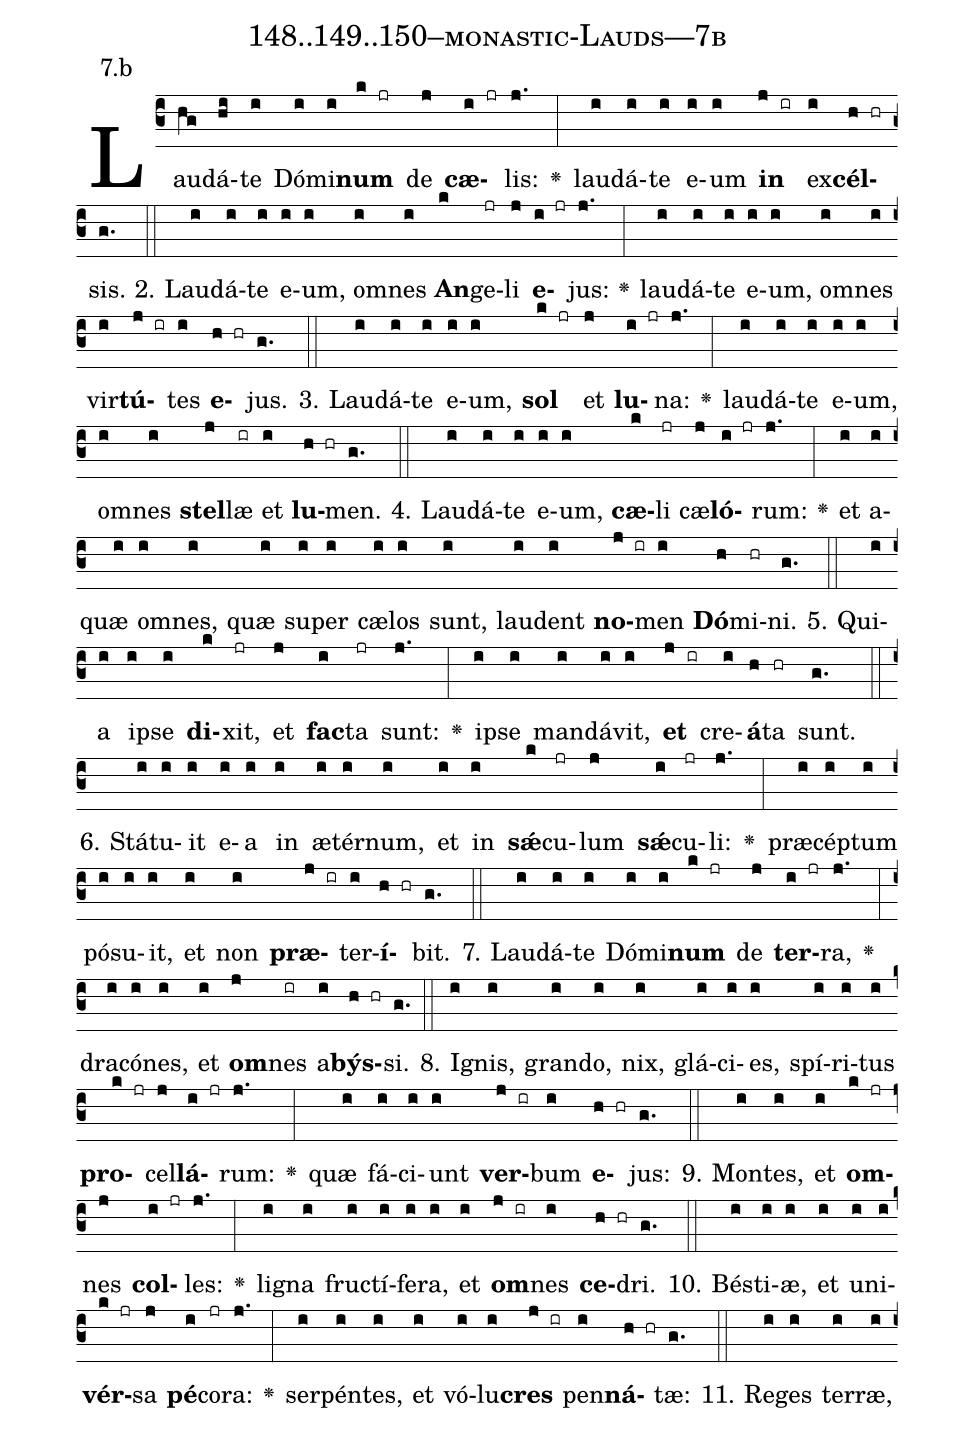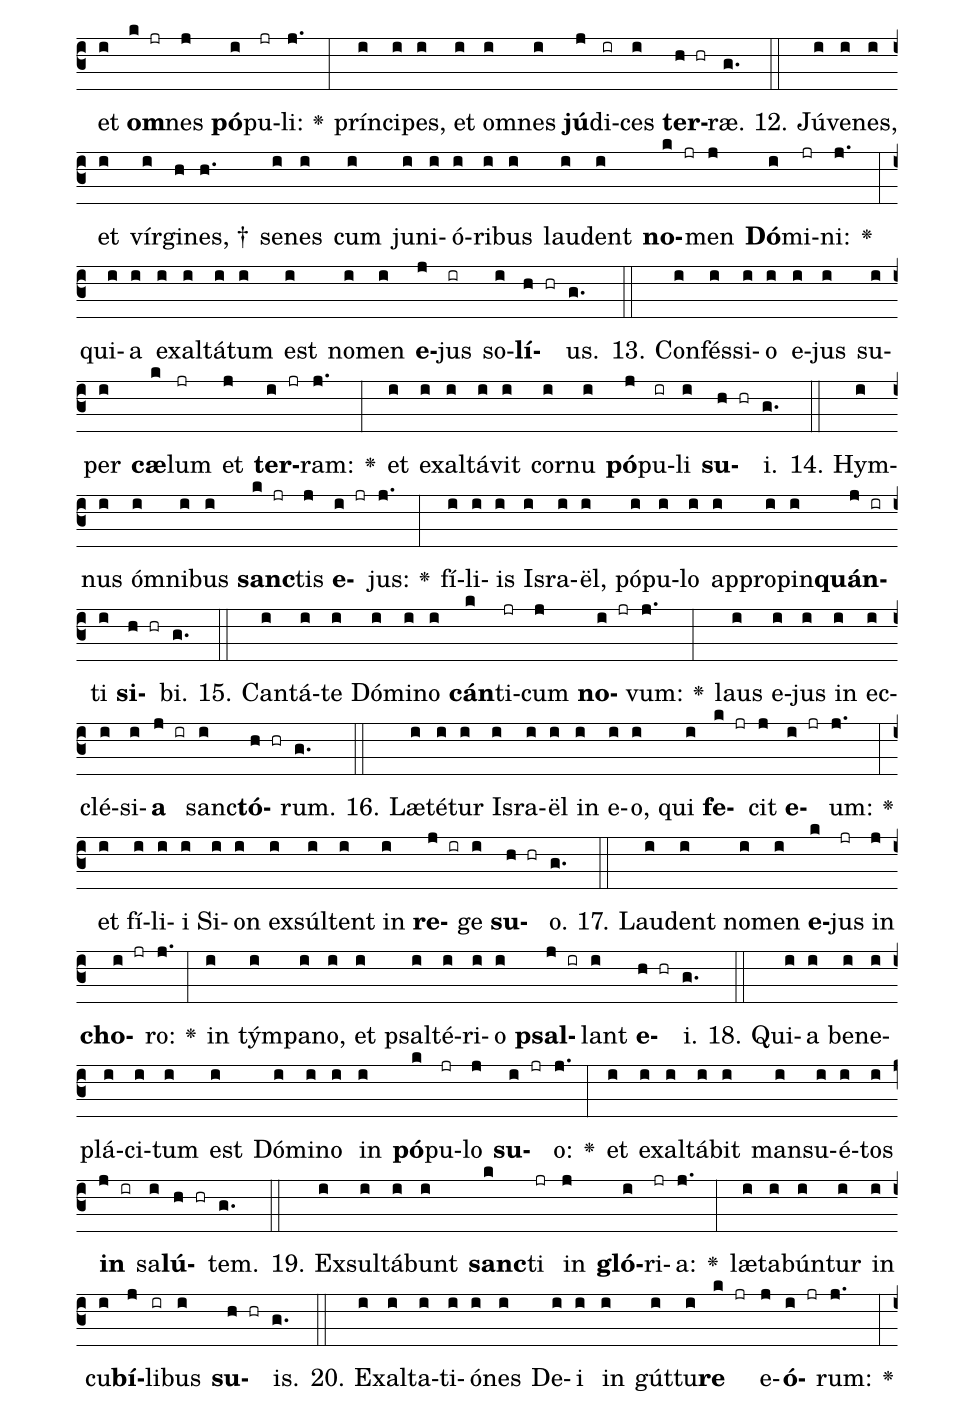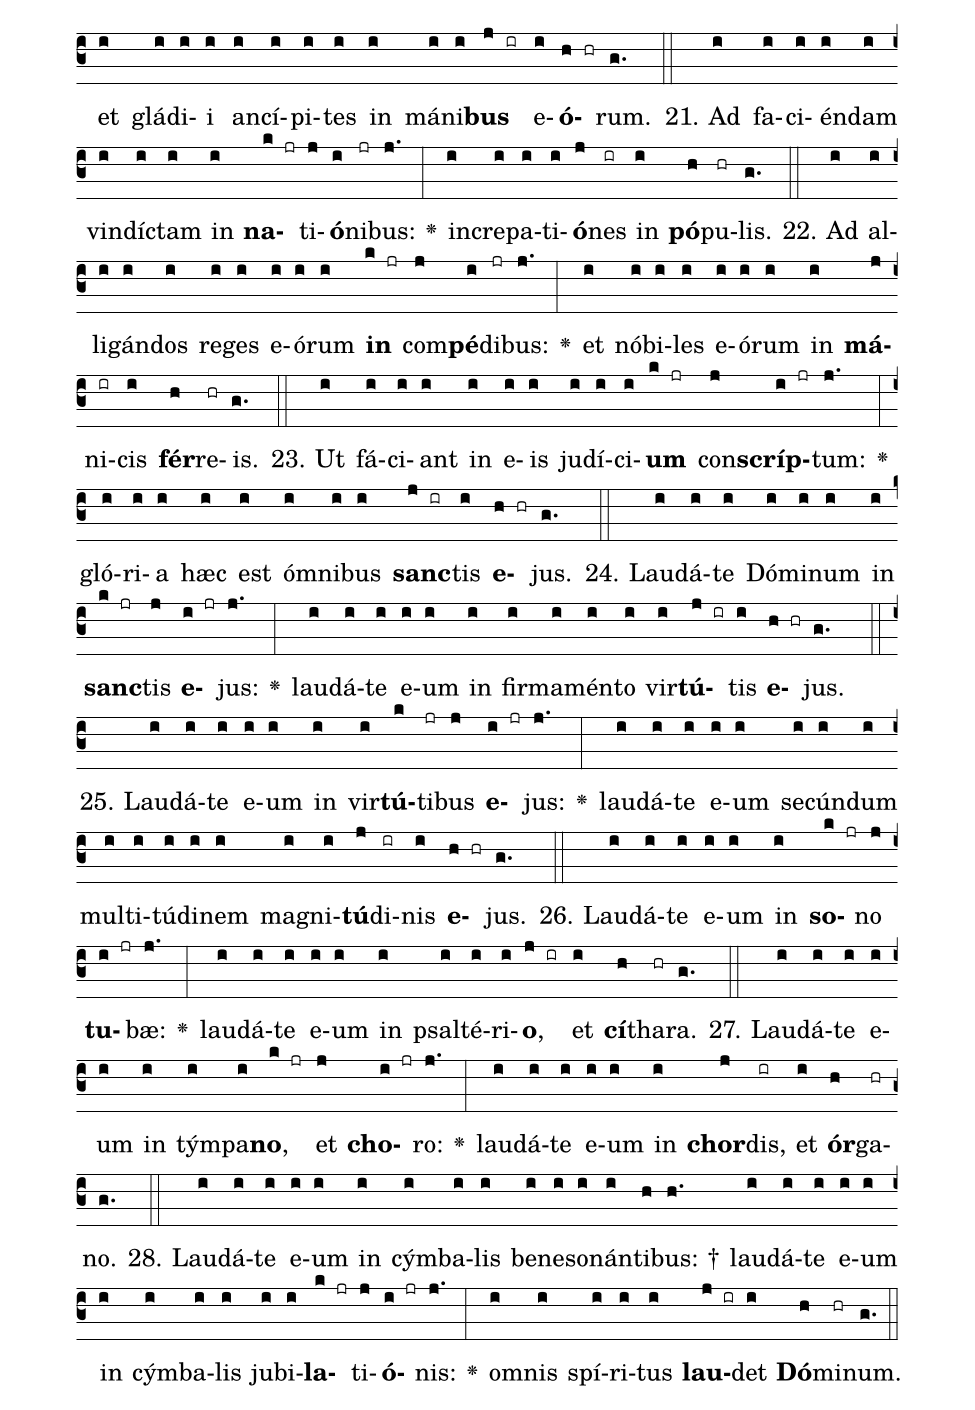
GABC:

name: 148..149..150--monastic-Lauds---7b;
annotation: 7.b;
%%
(c3)Lau(hg)dá(hi)te(i) Dó(i)mi(i)<b>num</b>(k jr) de(j) <b>cæ</b>(i jr)lis:(j.) <v>\greheightstar</v>(:) lau(i)dá(i)te(i) e(i)um(i) <b>in</b>(j ir) ex(i)<b>cél</b>(h hr)sis.(g.) (::)
2. Lau(i)dá(i)te(i) e(i)um,(i) om(i)nes(i) <b>An</b>(k)ge(jr)li(j) <b>e</b>(i jr)jus:(j.) <v>\greheightstar</v>(:) lau(i)dá(i)te(i) e(i)um,(i) om(i)nes(i) vir(i)<b>tú</b>(j ir)tes(i) <b>e</b>(h hr)jus.(g.) (::)
3. Lau(i)dá(i)te(i) e(i)um,(i) <b>sol</b>(k jr) et(j) <b>lu</b>(i jr)na:(j.) <v>\greheightstar</v>(:) lau(i)dá(i)te(i) e(i)um,(i) om(i)nes(i) <b>stel</b>(j)læ(ir) et(i) <b>lu</b>(h hr)men.(g.) (::)
4. Lau(i)dá(i)te(i) e(i)um,(i) <b>cæ</b>(k)li(jr) cæ(j)<b>ló</b>(i jr)rum:(j.) <v>\greheightstar</v>(:) et(i) a(i)quæ(i) om(i)nes,(i) quæ(i) su(i)per(i) cæ(i)los(i) sunt,(i) lau(i)dent(i) <b>no</b>(j ir)men(i) <b>Dó</b>(h)mi(hr)ni.(g.) (::)
5. Qui(i)a(i) ip(i)se(i) <b>di</b>(k)xit,(jr) et(j) <b>fac</b>(i)ta(jr) sunt:(j.) <v>\greheightstar</v>(:) ip(i)se(i) man(i)dá(i)vit,(i) <b>et</b>(j ir) cre(i)<b>á</b>(h)ta(hr) sunt.(g.) (::)
6. Stá(i)tu(i)it(i) e(i)a(i) in(i) æ(i)tér(i)num,(i) et(i) in(i) <b>sǽ</b>(k)cu(jr)lum(j) <b>sǽ</b>(i)cu(jr)li:(j.) <v>\greheightstar</v>(:) præ(i)cép(i)tum(i) pó(i)su(i)it,(i) et(i) non(i) <b>præ</b>(j ir)ter(i)<b>í</b>(h hr)bit.(g.) (::)
7. Lau(i)dá(i)te(i) Dó(i)mi(i)<b>num</b>(k jr) de(j) <b>ter</b>(i jr)ra,(j.) <v>\greheightstar</v>(:) dra(i)có(i)nes,(i) et(i) <b>om</b>(j)nes(ir) a(i)<b>býs</b>(h hr)si.(g.) (::)
8. I(i)gnis,(i) gran(i)do,(i) nix,(i) glá(i)ci(i)es,(i) spí(i)ri(i)tus(i) <b>pro</b>(k jr)cel(j)<b>lá</b>(i jr)rum:(j.) <v>\greheightstar</v>(:) quæ(i) fá(i)ci(i)unt(i) <b>ver</b>(j ir)bum(i) <b>e</b>(h hr)jus:(g.) (::)
9. Mon(i)tes,(i) et(i) <b>om</b>(k jr)nes(j) <b>col</b>(i jr)les:(j.) <v>\greheightstar</v>(:) li(i)gna(i) fruc(i)tí(i)fe(i)ra,(i) et(i) <b>om</b>(j ir)nes(i) <b>ce</b>(h hr)dri.(g.) (::)
10. Bés(i)ti(i)æ,(i) et(i) u(i)ni(i)<b>vér</b>(k jr)sa(j) <b>pé</b>(i)co(jr)ra:(j.) <v>\greheightstar</v>(:) ser(i)pén(i)tes,(i) et(i) vó(i)lu(i)<b>cres</b>(j ir) pen(i)<b>ná</b>(h hr)tæ:(g.) (::)
11. Re(i)ges(i) ter(i)ræ,(i) et(i) <b>om</b>(k jr)nes(j) <b>pó</b>(i)pu(jr)li:(j.) <v>\greheightstar</v>(:) prín(i)ci(i)pes,(i) et(i) om(i)nes(i) <b>jú</b>(j)di(ir)ces(i) <b>ter</b>(h hr)ræ.(g.) (::)
12. Jú(i)ve(i)nes,(i) et(i) vír(i)gi(h)nes, †(h.) se(i)nes(i) cum(i) ju(i)ni(i)ó(i)ri(i)bus(i) lau(i)dent(i) <b>no</b>(k jr)men(j) <b>Dó</b>(i)mi(jr)ni:(j.) <v>\greheightstar</v>(:) qui(i)a(i) ex(i)al(i)tá(i)tum(i) est(i) no(i)men(i) <b>e</b>(j)jus(ir) so(i)<b>lí</b>(h hr)us.(g.) (::)
13. Con(i)fés(i)si(i)o(i) e(i)jus(i) su(i)per(i) <b>cæ</b>(k)lum(jr) et(j) <b>ter</b>(i jr)ram:(j.) <v>\greheightstar</v>(:) et(i) ex(i)al(i)tá(i)vit(i) cor(i)nu(i) <b>pó</b>(j)pu(ir)li(i) <b>su</b>(h hr)i.(g.) (::)
14. Hym(i)nus(i) óm(i)ni(i)bus(i) <b>sanc</b>(k jr)tis(j) <b>e</b>(i jr)jus:(j.) <v>\greheightstar</v>(:) fí(i)li(i)is(i) Is(i)ra(i)ël,(i) pó(i)pu(i)lo(i) ap(i)pro(i)pin(i)<b>quán</b>(j ir)ti(i) <b>si</b>(h hr)bi.(g.) (::)
15. Can(i)tá(i)te(i) Dó(i)mi(i)no(i) <b>cán</b>(k)ti(jr)cum(j) <b>no</b>(i jr)vum:(j.) <v>\greheightstar</v>(:) laus(i) e(i)jus(i) in(i) ec(i)clé(i)si(i)<b>a</b>(j ir) sanc(i)<b>tó</b>(h hr)rum.(g.) (::)
16. Læ(i)té(i)tur(i) Is(i)ra(i)ël(i) in(i) e(i)o,(i) qui(i) <b>fe</b>(k jr)cit(j) <b>e</b>(i jr)um:(j.) <v>\greheightstar</v>(:) et(i) fí(i)li(i)i(i) Si(i)on(i) ex(i)súl(i)tent(i) in(i) <b>re</b>(j ir)ge(i) <b>su</b>(h hr)o.(g.) (::)
17. Lau(i)dent(i) no(i)men(i) <b>e</b>(k)jus(jr) in(j) <b>cho</b>(i jr)ro:(j.) <v>\greheightstar</v>(:) in(i) tým(i)pa(i)no,(i) et(i) psal(i)té(i)ri(i)o(i) <b>psal</b>(j ir)lant(i) <b>e</b>(h hr)i.(g.) (::)
18. Qui(i)a(i) be(i)ne(i)plá(i)ci(i)tum(i) est(i) Dó(i)mi(i)no(i) in(i) <b>pó</b>(k)pu(jr)lo(j) <b>su</b>(i jr)o:(j.) <v>\greheightstar</v>(:) et(i) ex(i)al(i)tá(i)bit(i) man(i)su(i)é(i)tos(i) <b>in</b>(j ir) sa(i)<b>lú</b>(h hr)tem.(g.) (::)
19. Ex(i)sul(i)tá(i)bunt(i) <b>sanc</b>(k)ti(jr) in(j) <b>gló</b>(i)ri(jr)a:(j.) <v>\greheightstar</v>(:) læ(i)ta(i)bún(i)tur(i) in(i) cu(i)<b>bí</b>(j)li(ir)bus(i) <b>su</b>(h hr)is.(g.) (::)
20. Ex(i)al(i)ta(i)ti(i)ó(i)nes(i) De(i)i(i) in(i) gút(i)tu(i)<b>re</b>(k jr) e(j)<b>ó</b>(i jr)rum:(j.) <v>\greheightstar</v>(:) et(i) glá(i)di(i)i(i) an(i)cí(i)pi(i)tes(i) in(i) má(i)ni(i)<b>bus</b>(j ir) e(i)<b>ó</b>(h hr)rum.(g.) (::)
21. Ad(i) fa(i)ci(i)én(i)dam(i) vin(i)díc(i)tam(i) in(i) <b>na</b>(k jr)ti(j)<b>ó</b>(i)ni(jr)bus:(j.) <v>\greheightstar</v>(:) in(i)cre(i)pa(i)ti(i)<b>ó</b>(j)nes(ir) in(i) <b>pó</b>(h)pu(hr)lis.(g.) (::)
22. Ad(i) al(i)li(i)gán(i)dos(i) re(i)ges(i) e(i)ó(i)rum(i) <b>in</b>(k jr) com(j)<b>pé</b>(i)di(jr)bus:(j.) <v>\greheightstar</v>(:) et(i) nó(i)bi(i)les(i) e(i)ó(i)rum(i) in(i) <b>má</b>(j)ni(ir)cis(i) <b>fér</b>(h)re(hr)is.(g.) (::)
23. Ut(i) fá(i)ci(i)ant(i) in(i) e(i)is(i) ju(i)dí(i)ci(i)<b>um</b>(k jr) con(j)<b>scríp</b>(i jr)tum:(j.) <v>\greheightstar</v>(:) gló(i)ri(i)a(i) hæc(i) est(i) óm(i)ni(i)bus(i) <b>sanc</b>(j ir)tis(i) <b>e</b>(h hr)jus.(g.) (::)
24. Lau(i)dá(i)te(i) Dó(i)mi(i)num(i) in(i) <b>sanc</b>(k jr)tis(j) <b>e</b>(i jr)jus:(j.) <v>\greheightstar</v>(:) lau(i)dá(i)te(i) e(i)um(i) in(i) fir(i)ma(i)mén(i)to(i) vir(i)<b>tú</b>(j ir)tis(i) <b>e</b>(h hr)jus.(g.) (::)
25. Lau(i)dá(i)te(i) e(i)um(i) in(i) vir(i)<b>tú</b>(k)ti(jr)bus(j) <b>e</b>(i jr)jus:(j.) <v>\greheightstar</v>(:) lau(i)dá(i)te(i) e(i)um(i) se(i)cún(i)dum(i) mul(i)ti(i)tú(i)di(i)nem(i) ma(i)gni(i)<b>tú</b>(j)di(ir)nis(i) <b>e</b>(h hr)jus.(g.) (::)
26. Lau(i)dá(i)te(i) e(i)um(i) in(i) <b>so</b>(k jr)no(j) <b>tu</b>(i jr)bæ:(j.) <v>\greheightstar</v>(:) lau(i)dá(i)te(i) e(i)um(i) in(i) psal(i)té(i)ri(i)<b>o</b>,(j ir) et(i) <b>cí</b>(h)tha(hr)ra.(g.) (::)
27. Lau(i)dá(i)te(i) e(i)um(i) in(i) tým(i)pa(i)<b>no</b>,(k jr) et(j) <b>cho</b>(i jr)ro:(j.) <v>\greheightstar</v>(:) lau(i)dá(i)te(i) e(i)um(i) in(i) <b>chor</b>(j)dis,(ir) et(i) <b>ór</b>(h)ga(hr)no.(g.) (::)
28. Lau(i)dá(i)te(i) e(i)um(i) in(i) cým(i)ba(i)lis(i) be(i)ne(i)so(i)nán(i)ti(h)bus: †(h.) lau(i)dá(i)te(i) e(i)um(i) in(i) cým(i)ba(i)lis(i) ju(i)bi(i)<b>la</b>(k jr)ti(j)<b>ó</b>(i jr)nis:(j.) <v>\greheightstar</v>(:) om(i)nis(i) spí(i)ri(i)tus(i) <b>lau</b>(j ir)det(i) <b>Dó</b>(h)mi(hr)num.(g.) (::)
